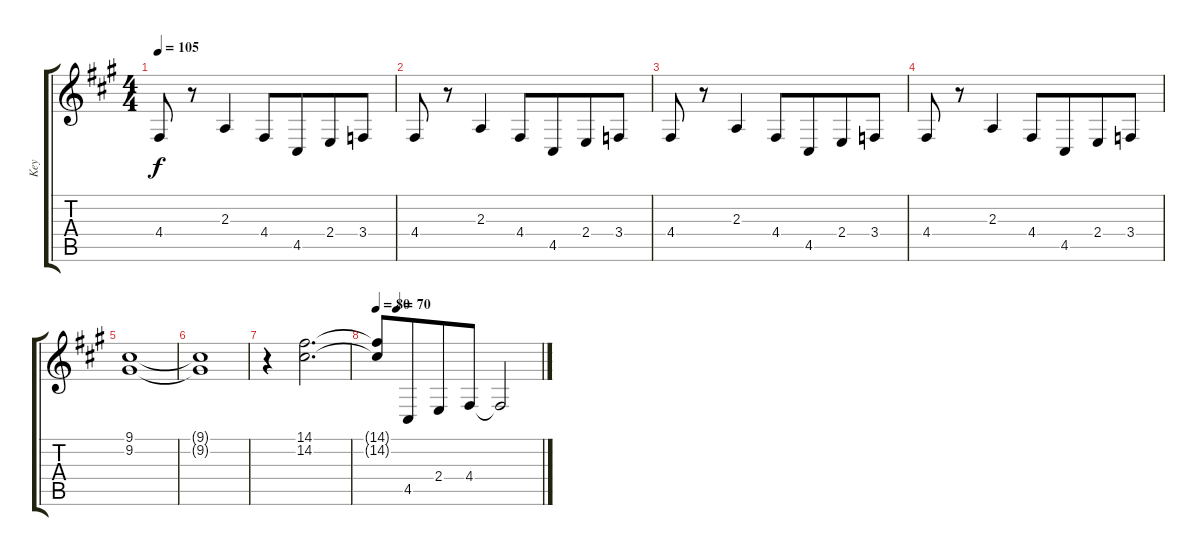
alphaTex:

\track ("Key" "Key") {instrument percussiveorgan}
\staff {score tabs}
\tuning (E4 B3 G3 D3 A2 E2) {hide}
\ts (4 4)
\tempo 105
\clef g2
\ks a
4.4.8{dy f} r.8 2.3.4 4.4.8 4.5.8{beam merge} 2.4.8{beam merge} 3.4.8 |
4.4.8 r.8 2.3.4 4.4.8 4.5.8{beam merge} 2.4.8{beam merge} 3.4.8 |
4.4.8 r.8 2.3.4 4.4.8 4.5.8{beam merge} 2.4.8{beam merge} 3.4.8 |
4.4.8 r.8 2.3.4 4.4.8 4.5.8{beam merge} 2.4.8{beam merge} 3.4.8 |
(9.1 9.2).1 |
(9.1{t} 9.2{t}).1 |
r.4 (14.1 14.2).2{d} |
\tempo 80
\tempo (70 0.125)
(14.1{t} 14.2{t}).8 4.5.8{beam merge} 2.4.8 4.4.8 4.4{t}.2
